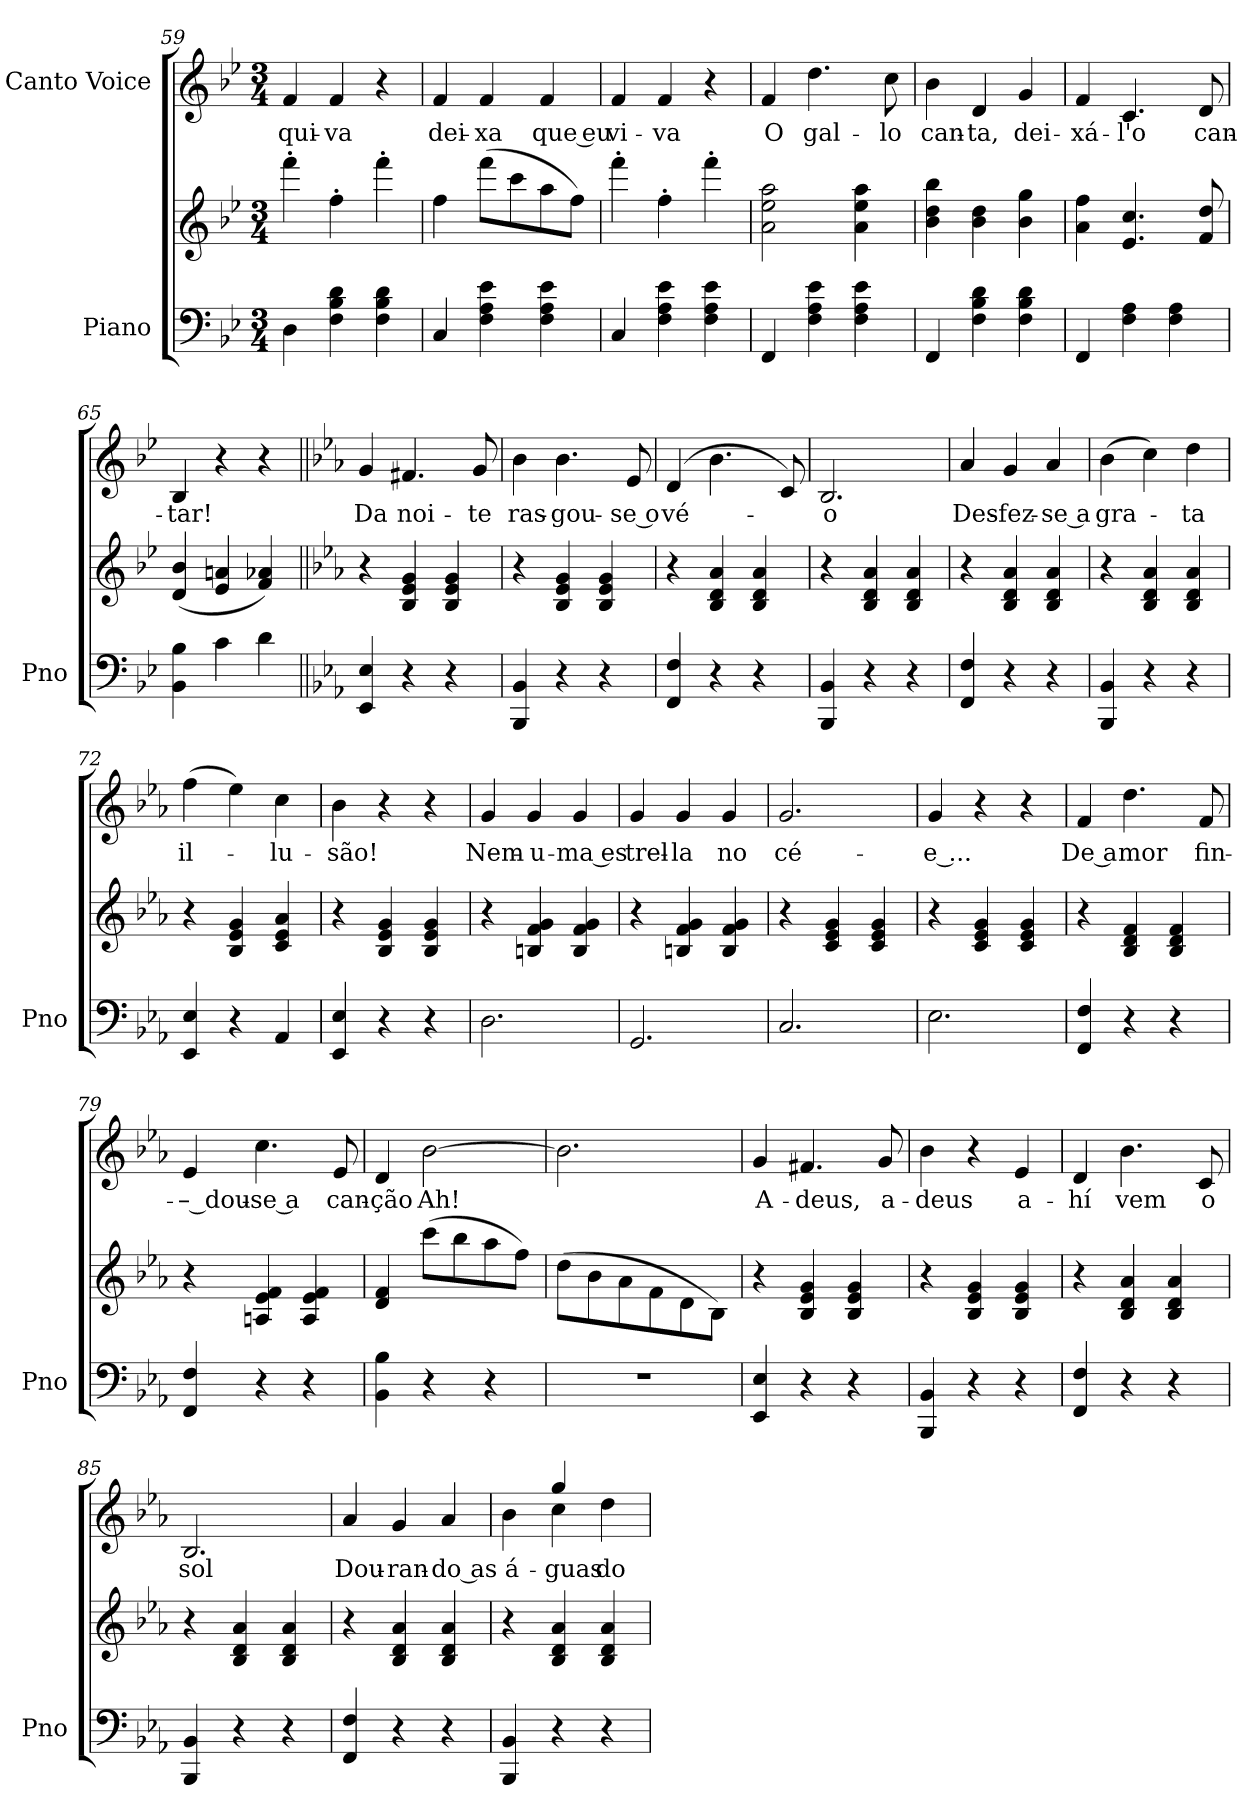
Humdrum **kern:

**kern	**kern	**kern	**text
*part2	*part2	*part1	*part1
*staff3	*staff2	*staff1	*staff1
*I"Piano	*	*I"Canto Voice	*
*I'Pno	*	*	*
*clefF4	*clefG2	*clefG2	*
*k[b-e-]	*k[b-e-]	*k[b-e-]	*
*M3/4	*M3/4	*M3/4	*
=59	=59	=59	=59
4D\	4fff'\	4f/	-qui-
4F\ 4B-\ 4d\	4ff'\	4f/	-va
4F\ 4B-\ 4d\	4fff'\	4r	.
=60	=60	=60	=60
4C/	4ff\	4f/	dei-
4F\ 4A\ 4e-\	(8fff\L	4f/	-xa
.	8ccc\	.	.
4F\ 4A\ 4e-\	8aa\	4f/	que eu
.	8ff\J)	.	.
=61	=61	=61	=61
4C/	4fff'\	4f/	vi-
4F\ 4A\ 4e-\	4ff'\	4f/	-va
4F\ 4A\ 4e-\	4fff'\	4r	.
=62	=62	=62	=62
4FF/	2a\ 2ee-\ 2aa\	4f/	O
4F\ 4A\ 4e-\	.	4.dd\	gal-
4F\ 4A\ 4e-\	4a\ 4ee-\ 4aa\	.	.
.	.	8cc\	-lo
=63	=63	=63	=63
4FF/	4b-\ 4dd\ 4bb-\	4b-\	can-
4F\ 4B-\ 4d\	4b-\ 4dd\	4d/	-ta,
4F\ 4B-\ 4d\	4b-\ 4gg\	4g/	dei-
=64	=64	=64	=64
4FF/	4a\ 4ff\	4f/	-xá-
4F\ 4A\	4.e-/ 4.cc/	4.c/	-l'o
4F\ 4A\	.	.	.
.	8f/ 8dd/	8d/	can-
=65	=65	=65	=65
4BB-\ 4B-\	(4d/ 4b-/	4B-/	-tar!
4c\	4e-/ 4an/	4r	.
4d\	4f/ 4a-X/)	4r	.
=66||	=66||	=66||	=66||
*k[b-e-a-]	*k[b-e-a-]	*k[b-e-a-]	*
4EE-/ 4E-/	4r	4g/	Da
4r	4B-/ 4e-/ 4g/	4.f#X/	noi-
4r	4B-/ 4e-/ 4g/	.	.
.	.	8g/	-te
=67	=67	=67	=67
4BBB-/ 4BB-/	4r	4b-\	ras-
4r	4B-/ 4e-/ 4g/	4.b-\	-gou-
4r	4B-/ 4e-/ 4g/	.	.
.	.	8e-/	se o
=68	=68	=68	=68
4FF/ 4F/	4r	(<4d/	vé-
4r	4B-/ 4d/ 4a-/	4.b-\	.
4r	4B-/ 4d/ 4a-/	.	.
.	.	8c/)	.
=69	=69	=69	=69
4BBB-/ 4BB-/	4r	2.B-/	-o
4r	4B-/ 4d/ 4a-/	.	.
4r	4B-/ 4d/ 4a-/	.	.
=70	=70	=70	=70
4FF/ 4F/	4r	4a-/	Des-
4r	4B-/ 4d/ 4a-/	4g/	-fez-
4r	4B-/ 4d/ 4a-/	4a-/	se a
=71	=71	=71	=71
4BBB-/ 4BB-/	4r	(4b-\	gra-
4r	4B-/ 4d/ 4a-/	4cc\)	.
4r	4B-/ 4d/ 4a-/	4dd\	-ta
=72	=72	=72	=72
4EE-/ 4E-/	4r	(4ff\	il-
4r	4B-/ 4e-/ 4g/	4ee-\)	.
4AA-/	4c/ 4e-/ 4a-/	4cc\	-lu-
=73	=73	=73	=73
4EE-/ 4E-/	4r	4b-\	-são!
4r	4B-/ 4e-/ 4g/	4r	.
4r	4B-/ 4e-/ 4g/	4r	.
=74	=74	=74	=74
2.D\	4r	4g/	Nem-
.	4Bn/ 4f/ 4g/	4g/	-u-
.	4B/ 4f/ 4g/	4g/	ma es
=75	=75	=75	=75
2.GG/	4r	4g/	-trel-
.	4Bn/ 4f/ 4g/	4g/	-la
.	4B/ 4f/ 4g/	4g/	no
=76	=76	=76	=76
2.C/	4r	2.g/	cé-
.	4c/ 4e-/ 4g/	.	.
.	4c/ 4e-/ 4g/	.	.
=77	=77	=77	=77
2.E-\	4r	4g/	-e ...
.	4c/ 4e-/ 4g/	4r	.
.	4c/ 4e-/ 4g/	4r	.
=78	=78	=78	=78
4FF/ 4F/	4r	4f/	De a
4r	4B-/ 4d/ 4f/	4.dd\	-mor
4r	4B-/ 4d/ 4f/	.	.
.	.	8f/	fin-
=79	=79	=79	=79
4FF/ 4F/	4r	4e-/	-– dou-
4r	4An/ 4e-/ 4f/	4.cc\	se a
4r	4A/ 4e-/ 4f/	.	.
.	.	8e-/	can-
=80	=80	=80	=80
4BB-\ 4B-\	4d/ 4f/	4d/	-ção
4r	(8ccc\L	[2b-\	Ah!
.	8bb-\	.	.
4r	8aa-\	.	.
.	8ff\J)	.	.
=81	=81	=81	=81
2.r	(8dd\L	2.b-\]	.
.	8b-\	.	.
.	8a-\	.	.
.	8f\	.	.
.	8d\	.	.
.	8B-\J)	.	.
=82	=82	=82	=82
4EE-/ 4E-/	4r	4g/	A-
4r	4B-/ 4e-/ 4g/	4.f#X/	-deus,
4r	4B-/ 4e-/ 4g/	.	.
.	.	8g/	a-
=83	=83	=83	=83
4BBB-/ 4BB-/	4r	4b-\	-deus
4r	4B-/ 4e-/ 4g/	4r	.
4r	4B-/ 4e-/ 4g/	4e-/	a-
=84	=84	=84	=84
4FF/ 4F/	4r	4d/	-hí
4r	4B-/ 4d/ 4a-/	4.b-\	vem
4r	4B-/ 4d/ 4a-/	.	.
.	.	8c/	o
=85	=85	=85	=85
4BBB-/ 4BB-/	4r	2.B-/	sol
4r	4B-/ 4d/ 4a-/	.	.
4r	4B-/ 4d/ 4a-/	.	.
=86	=86	=86	=86
4FF/ 4F/	4r	4a-/	Dou-
4r	4B-/ 4d/ 4a-/	4g/	-ran-
4r	4B-/ 4d/ 4a-/	4a-/	do as
=87	=87	=87	=87
*	*	*^	*
4BBB-/ 4BB-/	4r	4b-\	4ryy	á-
4r	4B-/ 4d/ 4a-/	4cc\	4gg/	-guas
4r	4B-/ 4d/ 4a-/	4dd\	4ryy	do
*	*	*v	*v	*
=	=	=	=
*-	*-	*-	*-
